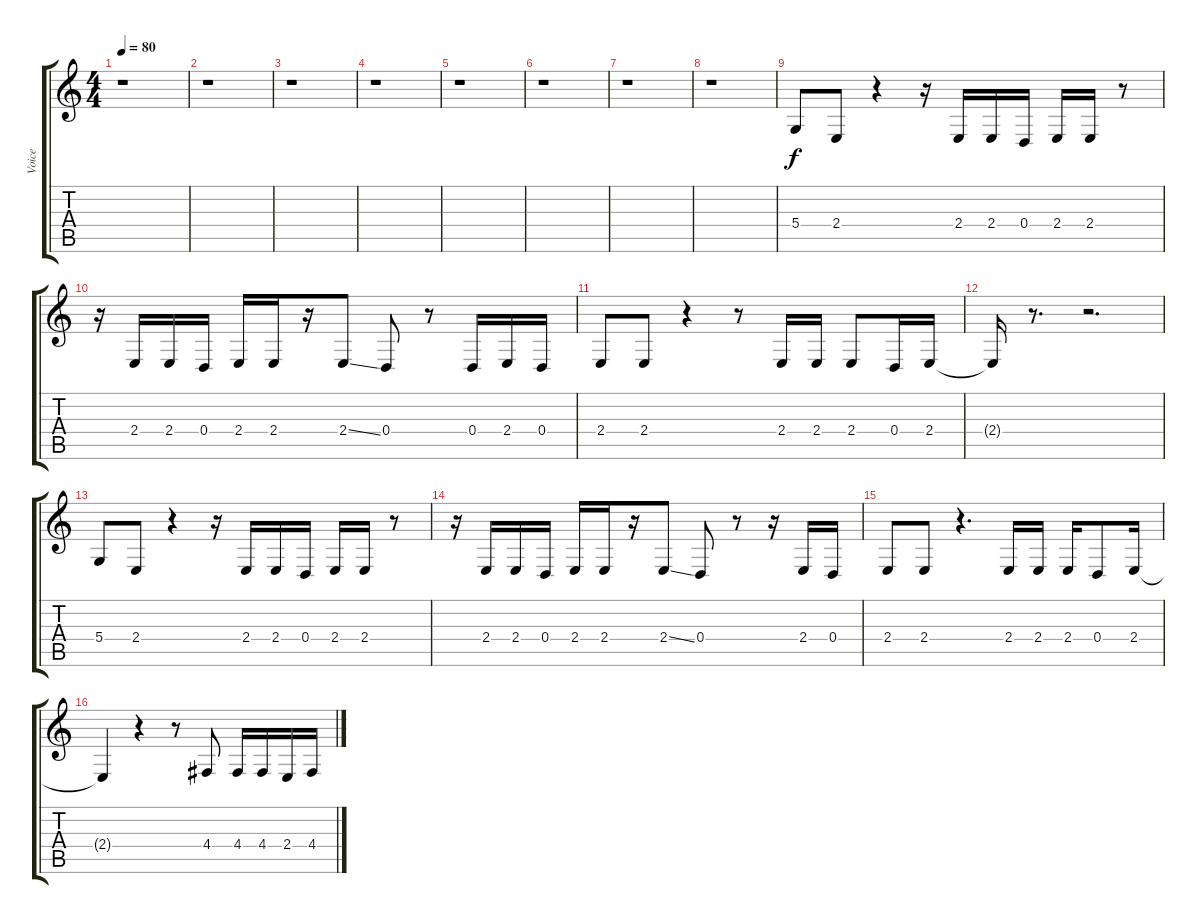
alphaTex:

\track ("Voice" "Voice") {instrument lead6voice}
\staff {score tabs}
\tuning (E4 B3 G3 D3 A2 E2) {hide}
\ts (4 4)
\tempo 80
\clef g2
\ks c
r.1{dy f instrument lead6voice} |
r.1 |
r.1 |
r.1 |
r.1 |
r.1 |
r.1 |
r.1 |
5.4.8 2.4.8 r.4 r.16 2.4.16 2.4.16 0.4.16 2.4.16 2.4.16 r.8 |
r.16 2.4.16 2.4.16 0.4.16 2.4.16 2.4.16 r.16 2.4{ss}.8 0.4.8 r.8 0.4.16 2.4.16 0.4.16 |
2.4.8 2.4.8 r.4 r.8 2.4.16 2.4.16 2.4.8 0.4.16 2.4.16 |
2.4{t}.16 r.8{d} r.2{d} |
5.4.8 2.4.8 r.4 r.16 2.4.16 2.4.16 0.4.16 2.4.16 2.4.16 r.8 |
r.16 2.4.16 2.4.16 0.4.16 2.4.16 2.4.16 r.16 2.4{ss}.8 0.4.8 r.8 r.16 2.4.16 0.4.16 |
2.4.8 2.4.8 r.4{d} 2.4.16 2.4.16 2.4.16 0.4.8 2.4.16 |
2.4{t}.4 r.4 r.8 4.4.8 4.4.16 4.4.16 2.4.16 4.4.16
